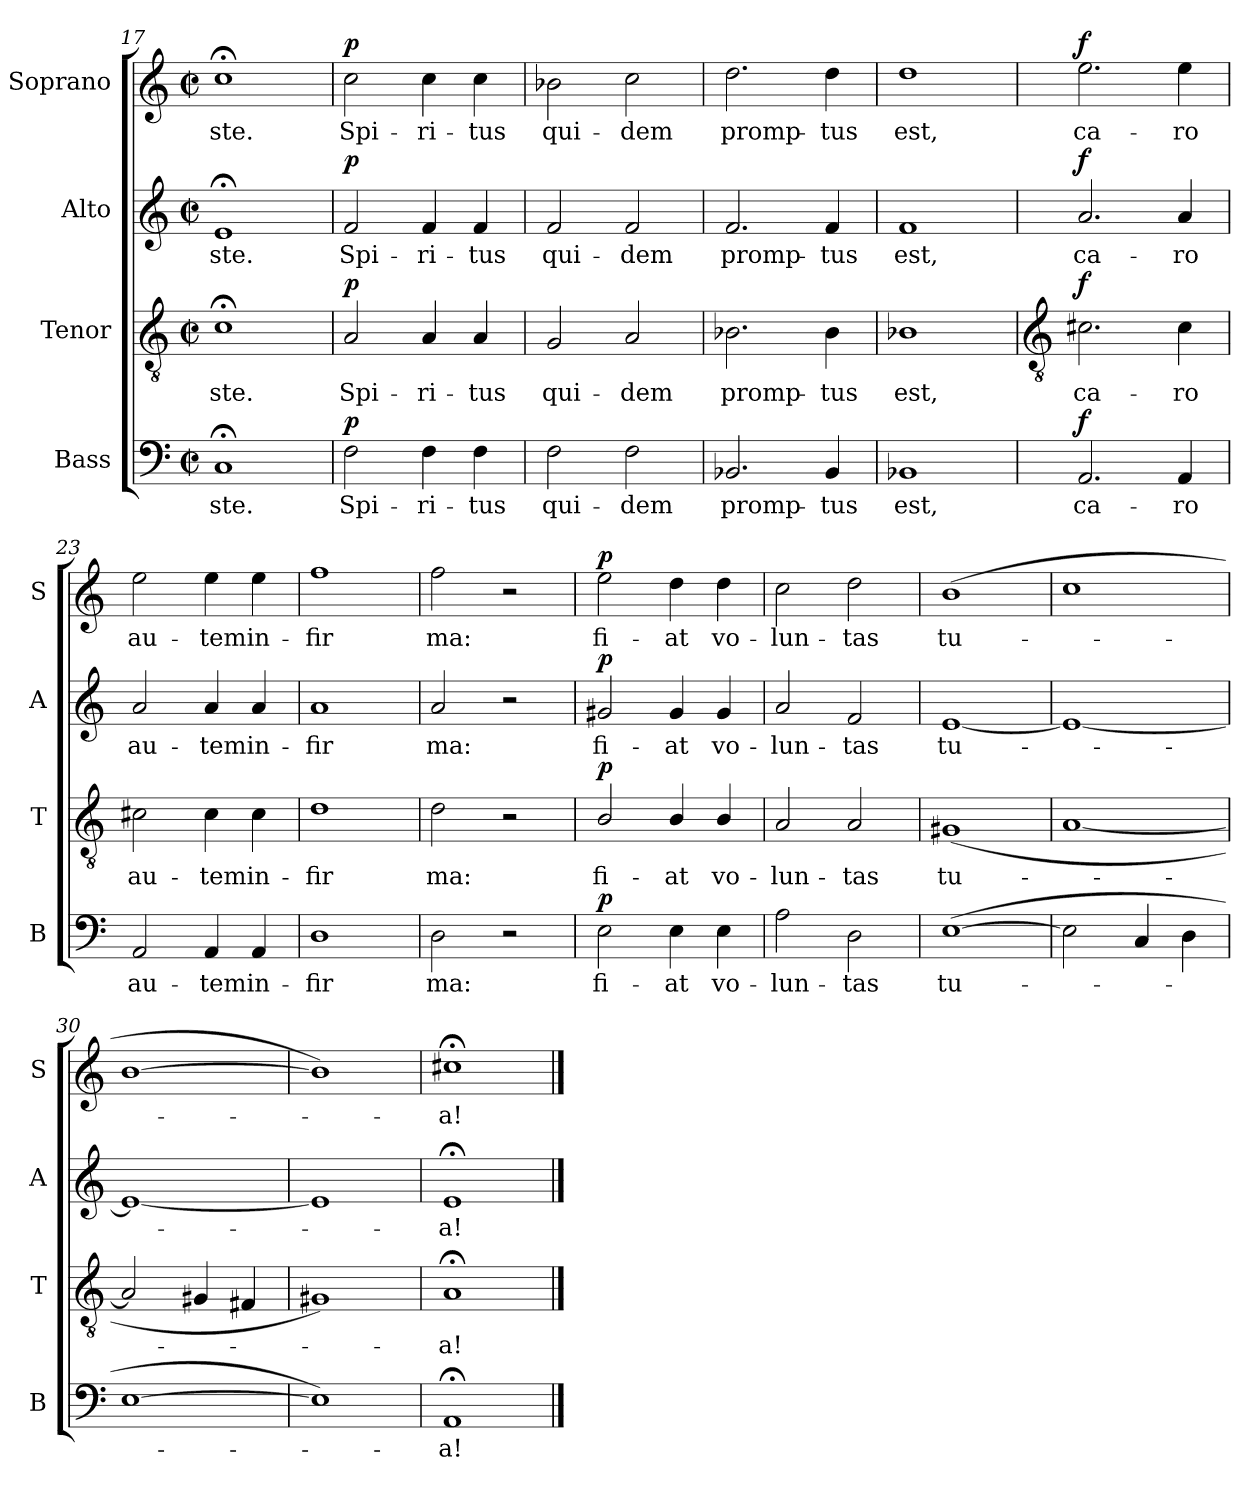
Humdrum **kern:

**kern	**text	**dynam	**kern	**text	**dynam	**kern	**text	**dynam	**kern	**text	**dynam
*part4	*part4	*part4	*part3	*part3	*part3	*part2	*part2	*part2	*part1	*part1	*part1
*staff4	*staff4	*staff4	*staff3	*staff3	*staff3	*staff2	*staff2	*staff2	*staff1	*staff1	*staff1
*I"Bass	*	*	*I"Tenor	*	*	*I"Alto	*	*	*I"Soprano	*	*
*I'B	*	*	*I'T	*	*	*I'A	*	*	*I'S	*	*
*clefF4	*	*	*clefGv2	*	*	*clefG2	*	*	*clefG2	*	*
*k[]	*	*	*k[]	*	*	*k[]	*	*	*k[]	*	*
*C:	*	*	*C:	*	*	*C:	*	*	*C:	*	*
*M2/2	*	*	*M2/2	*	*	*M2/2	*	*	*M2/2	*	*
*met(c|)	*	*	*met(c|)	*	*	*met(c|)	*	*	*met(c|)	*	*
=17	=17	=17	=17	=17	=17	=17	=17	=17	=17	=17	=17
!	!LO:LY:b	!	!	!LO:LY:b	!	!	!LO:LY:b	!	!	!LO:LY:b	!
1C;<	-ste.	.	1c;<	ste.	.	1e;<	ste.	.	1cc;<	ste.	.
=18	=18	=18	=18	=18	=18	=18	=18	=18	=18	=18	=18
!	!LO:LY:b	!LO:DY:b	!	!LO:LY:b	!LO:DY:b	!	!LO:LY:b	!LO:DY:b	!	!LO:LY:b	!LO:DY:b
2F	Spi-	p	2A	Spi-	p	2f	Spi-	p	2cc	Spi-	p
!	!LO:LY:b	!	!	!LO:LY:b	!	!	!LO:LY:b	!	!	!LO:LY:b	!
4F	-ri-	.	4A	-ri-	.	4f	-ri-	.	4cc	-ri-	.
!	!LO:LY:b	!	!	!LO:LY:b	!	!	!LO:LY:b	!	!	!LO:LY:b	!
4F	-tus	.	4A	-tus	.	4f	-tus	.	4cc	-tus	.
=19	=19	=19	=19	=19	=19	=19	=19	=19	=19	=19	=19
!	!LO:LY:b	!	!	!LO:LY:b	!	!	!LO:LY:b	!	!	!LO:LY:b	!
2F	qui-	.	2G	qui-	.	2f	qui-	.	2b-X	qui-	.
!	!LO:LY:b	!	!	!LO:LY:b	!	!	!LO:LY:b	!	!	!LO:LY:b	!
2F	-dem	.	2A	-dem	.	2f	-dem	.	2cc	-dem	.
=20	=20	=20	=20	=20	=20	=20	=20	=20	=20	=20	=20
!	!LO:LY:b	!	!	!LO:LY:b	!	!	!LO:LY:b	!	!	!LO:LY:b	!
2.BB-X	promp-	.	2.B-X	promp-	.	2.f	promp-	.	2.dd	promp-	.
!	!LO:LY:b	!	!	!LO:LY:b	!	!	!LO:LY:b	!	!	!LO:LY:b	!
4BB-	-tus	.	4B-	-tus	.	4f	-tus	.	4dd	-tus	.
=21	=21	=21	=21	=21	=21	=21	=21	=21	=21	=21	=21
!	!LO:LY:b	!	!	!LO:LY:b	!	!	!LO:LY:b	!	!	!LO:LY:b	!
1BB-X	est,	.	1B-X	est,	.	1f	est,	.	1dd	est,	.
!!LO:LB:g=z
=22	=22	=22	=22	=22	=22	=22	=22	=22	=22	=22	=22
*	*	*	*clefGv2	*	*	*	*	*	*	*	*
!	!LO:LY:b	!LO:DY:b	!	!LO:LY:b	!LO:DY:b	!	!LO:LY:b	!LO:DY:b	!	!LO:LY:b	!LO:DY:b
2.AA	ca-	f	2.c#X	ca-	f	2.a	ca-	f	2.ee	ca-	f
!	!LO:LY:b	!	!	!LO:LY:b	!	!	!LO:LY:b	!	!	!LO:LY:b	!
4AA	-ro	.	4c#	-ro	.	4a	-ro	.	4ee	-ro	.
=23	=23	=23	=23	=23	=23	=23	=23	=23	=23	=23	=23
!	!LO:LY:b	!	!	!LO:LY:b	!	!	!LO:LY:b	!	!	!LO:LY:b	!
2AA	au-	.	2c#X	au-	.	2a	au-	.	2ee	au-	.
!	!LO:LY:b	!	!	!LO:LY:b	!	!	!LO:LY:b	!	!	!LO:LY:b	!
4AA	-tem	.	4c#	-tem	.	4a	-tem	.	4ee	-tem	.
!	!LO:LY:b	!	!	!LO:LY:b	!	!	!LO:LY:b	!	!	!LO:LY:b	!
4AA	in-	.	4c#	in-	.	4a	in-	.	4ee	in-	.
=24	=24	=24	=24	=24	=24	=24	=24	=24	=24	=24	=24
!	!LO:LY:b	!	!	!LO:LY:b	!	!	!LO:LY:b	!	!	!LO:LY:b	!
1D	-fir	.	1d	-fir	.	1a	-fir	.	1ff	-fir	.
=25	=25	=25	=25	=25	=25	=25	=25	=25	=25	=25	=25
!	!LO:LY:b	!	!	!LO:LY:b	!	!	!LO:LY:b	!	!	!LO:LY:b	!
2D	ma:	.	2d	ma:	.	2a	ma:	.	2ff	ma:	.
2r	.	.	2r	.	.	2r	.	.	2r	.	.
=26	=26	=26	=26	=26	=26	=26	=26	=26	=26	=26	=26
!	!LO:LY:b	!LO:DY:b	!	!LO:LY:b	!LO:DY:b	!	!LO:LY:b	!LO:DY:b	!	!LO:LY:b	!LO:DY:b
2E	fi-	p	2B/	fi-	p	2g#X	fi-	p	2ee	fi-	p
!	!LO:LY:b	!	!	!LO:LY:b	!	!	!LO:LY:b	!	!	!LO:LY:b	!
4E	-at	.	4B/	-at	.	4g#	-at	.	4dd	-at	.
!	!LO:LY:b	!	!	!LO:LY:b	!	!	!LO:LY:b	!	!	!LO:LY:b	!
4E	vo-	.	4B/	vo-	.	4g#	vo-	.	4dd	vo-	.
=27	=27	=27	=27	=27	=27	=27	=27	=27	=27	=27	=27
!	!LO:LY:b	!	!	!LO:LY:b	!	!	!LO:LY:b	!	!	!LO:LY:b	!
2A	-lun-	.	2A	-lun-	.	2a	-lun-	.	2cc	-lun-	.
!	!LO:LY:b	!	!	!LO:LY:b	!	!	!LO:LY:b	!	!	!LO:LY:b	!
2D	-tas	.	2A	-tas	.	2f	-tas	.	2dd	-tas	.
=28	=28	=28	=28	=28	=28	=28	=28	=28	=28	=28	=28
!	!LO:LY:b	!	!	!LO:LY:b	!	!	!LO:LY:b	!	!	!LO:LY:b	!
(>[1E	tu-	.	(<1G#X	tu-	.	[1e	tu-	.	(>1b	tu-	.
=29	=29	=29	=29	=29	=29	=29	=29	=29	=29	=29	=29
2E]	.	.	[1A	.	.	1e_	.	.	1cc	.	.
4C	.	.	.	.	.	.	.	.	.	.	.
4D	.	.	.	.	.	.	.	.	.	.	.
=30	=30	=30	=30	=30	=30	=30	=30	=30	=30	=30	=30
[1E	.	.	2A]	.	.	1e_	.	.	[1b	.	.
.	.	.	4G#X	.	.	.	.	.	.	.	.
.	.	.	4F#X	.	.	.	.	.	.	.	.
=31	=31	=31	=31	=31	=31	=31	=31	=31	=31	=31	=31
1E])	.	.	1G#X)	.	.	1e]	.	.	1b])	.	.
=32	=32	=32	=32	=32	=32	=32	=32	=32	=32	=32	=32
!	!LO:LY:b	!	!	!LO:LY:b	!	!	!LO:LY:b	!	!	!LO:LY:b	!
1AA;<	a!	.	1A;<	a!	.	1e;<	a!	.	1cc#X;<	a!	.
==	==	==	==	==	==	==	==	==	==	==	==
*-	*-	*-	*-	*-	*-	*-	*-	*-	*-	*-	*-
